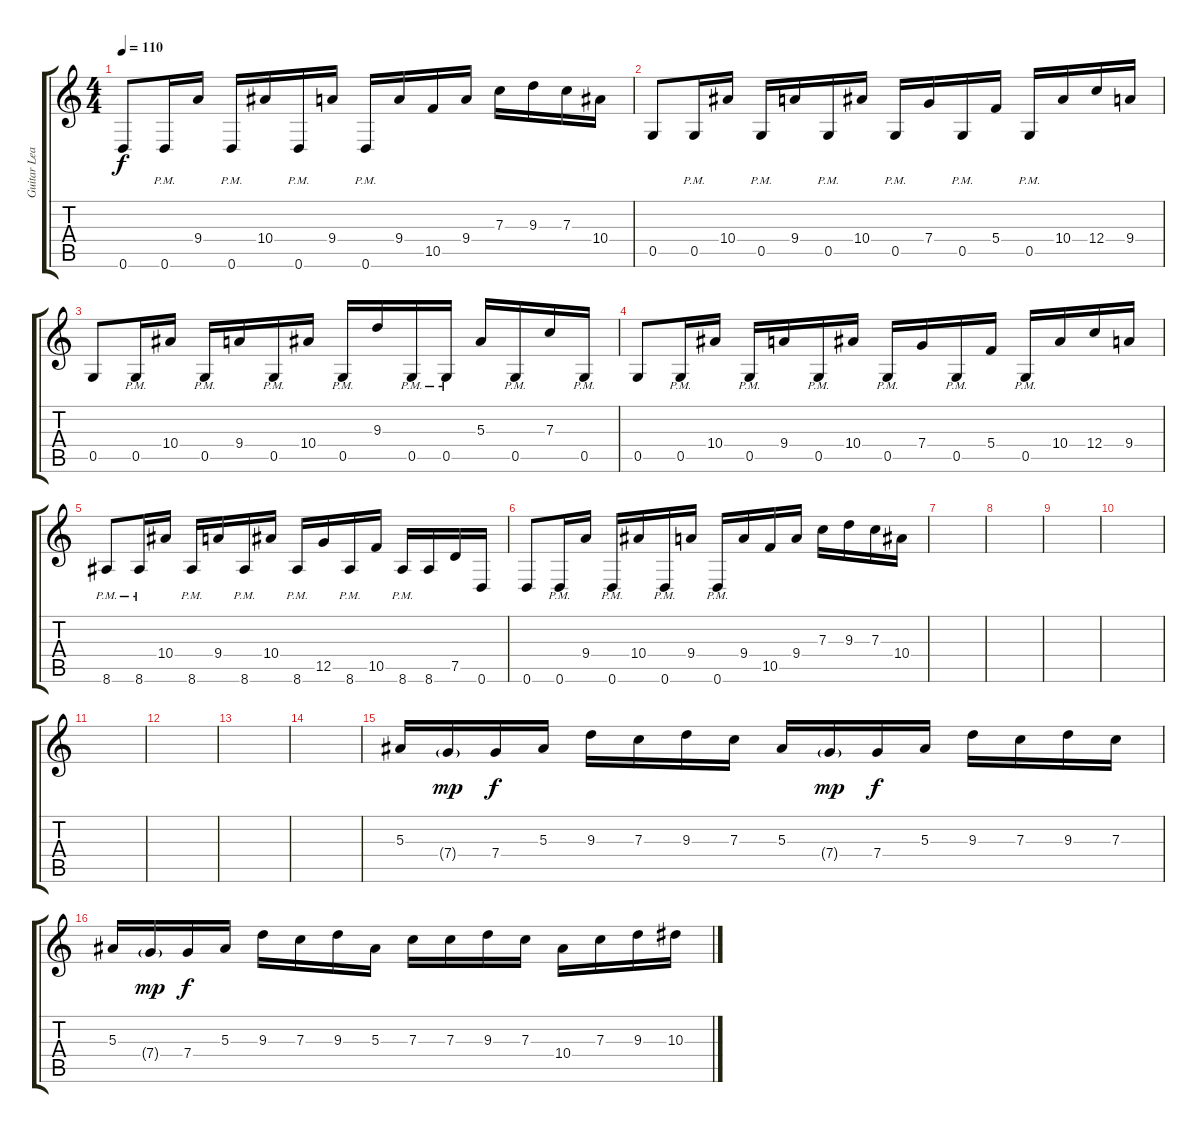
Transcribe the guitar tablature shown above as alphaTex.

\track ("Guitar Lead Harmony" "Guitar Lea") {instrument distortionguitar}
\staff {score tabs}
\tuning (D4 A3 F3 C3 G2 D2) {hide}
\ts (4 4)
\tempo 110
\clef g2
\ks c
0.6.8{dy f} 0.6{pm}.16 9.4.16 0.6{pm}.16 10.4.16 0.6{pm}.16 9.4.16 0.6{pm}.16 9.4.16 10.5.16 9.4.16 7.3.16 9.3.16 7.3.16 10.4.16 |
0.5.8 0.5{pm}.16 10.4.16 0.5{pm}.16 9.4.16 0.5{pm}.16 10.4.16 0.5{pm}.16 7.4.16 0.5{pm}.16 5.4.16 0.5{pm}.16 10.4.16 12.4.16 9.4.16 |
0.5.8 0.5{pm}.16 10.4.16 0.5{pm}.16 9.4.16 0.5{pm}.16 10.4.16 0.5{pm}.16 9.3.16 0.5{pm}.16 0.5{pm}.16 5.3.16 0.5{pm}.16 7.3.16 0.5{pm}.16 |
0.5.8 0.5{pm}.16 10.4.16 0.5{pm}.16 9.4.16 0.5{pm}.16 10.4.16 0.5{pm}.16 7.4.16 0.5{pm}.16 5.4.16 0.5{pm}.16 10.4.16 12.4.16 9.4.16 |
8.6{pm}.8 8.6{pm}.16 10.4.16 8.6{pm}.16 9.4.16 8.6{pm}.16 10.4.16 8.6{pm}.16 12.5.16 8.6{pm}.16 10.5.16 8.6{pm}.16 8.6.16 7.5.16 0.6.16 |
0.6.8 0.6{pm}.16 9.4.16 0.6{pm}.16 10.4.16 0.6{pm}.16 9.4.16 0.6{pm}.16 9.4.16 10.5.16 9.4.16 7.3.16 9.3.16 7.3.16 10.4.16 |
|
|
|
|
|
|
|
|
5.3.16 7.4{g}.16{dy mp} 7.4.16{dy f} 5.3.16 9.3.16 7.3.16 9.3.16 7.3.16 5.3.16 7.4{g}.16{dy mp} 7.4.16{dy f} 5.3.16 9.3.16 7.3.16 9.3.16 7.3.16 |
5.3.16 7.4{g}.16{dy mp} 7.4.16{dy f} 5.3.16 9.3.16 7.3.16 9.3.16 5.3.16 7.3.16 7.3.16 9.3.16 7.3.16 10.4.16 7.3.16 9.3.16 10.3.16
